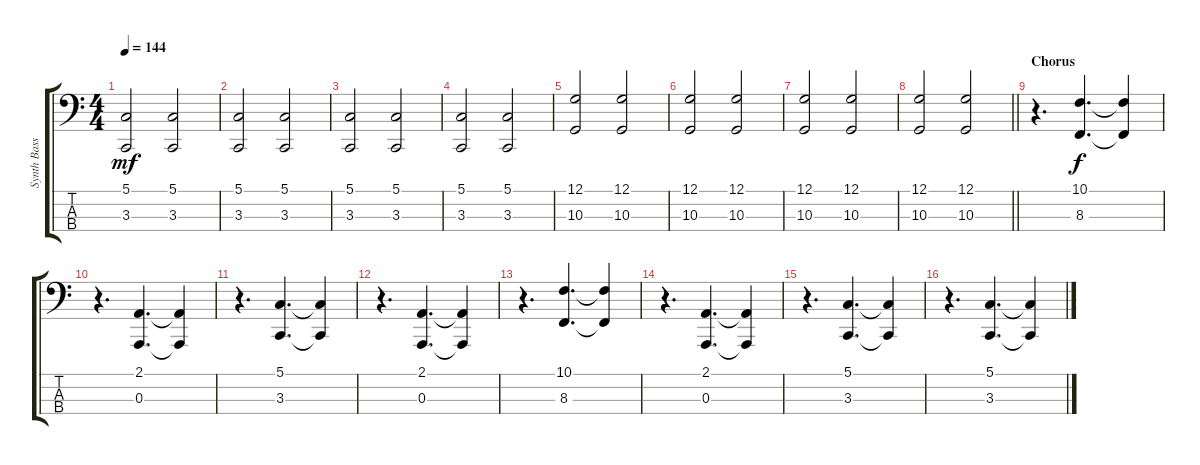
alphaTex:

\track ("Synth Bass" "Synth Bass") {instrument lead2sawtooth}
\staff {score tabs}
\tuning (G2 D2 A1 E1) {hide}
\ts (4 4)
\tempo 144
\clef f4
\ks c
(5.1 3.3).2{dy mf} (5.1 3.3).2 |
(5.1 3.3).2 (5.1 3.3).2 |
(5.1 3.3).2 (5.1 3.3).2 |
(5.1 3.3).2 (5.1 3.3).2 |
(12.1 10.3).2 (12.1 10.3).2 |
(12.1 10.3).2 (12.1 10.3).2 |
(12.1 10.3).2 (12.1 10.3).2 |
\barLineRight lightlight
(12.1 10.3).2 (12.1 10.3).2 |
\section ("" "Chorus")
r.4{d} (10.1 8.3).4{d dy f} (10.1{t} 8.3{t}).4 |
r.4{d} (2.1 0.3).4{d} (2.1{t} 0.3{t}).4 |
r.4{d} (5.1 3.3).4{d} (5.1{t} 3.3{t}).4 |
r.4{d} (2.1 0.3).4{d} (2.1{t} 0.3{t}).4 |
r.4{d} (10.1 8.3).4{d} (10.1{t} 8.3{t}).4 |
r.4{d} (2.1 0.3).4{d} (2.1{t} 0.3{t}).4 |
r.4{d} (5.1 3.3).4{d} (5.1{t} 3.3{t}).4 |
r.4{d} (5.1 3.3).4{d} (5.1{t} 3.3{t}).4
